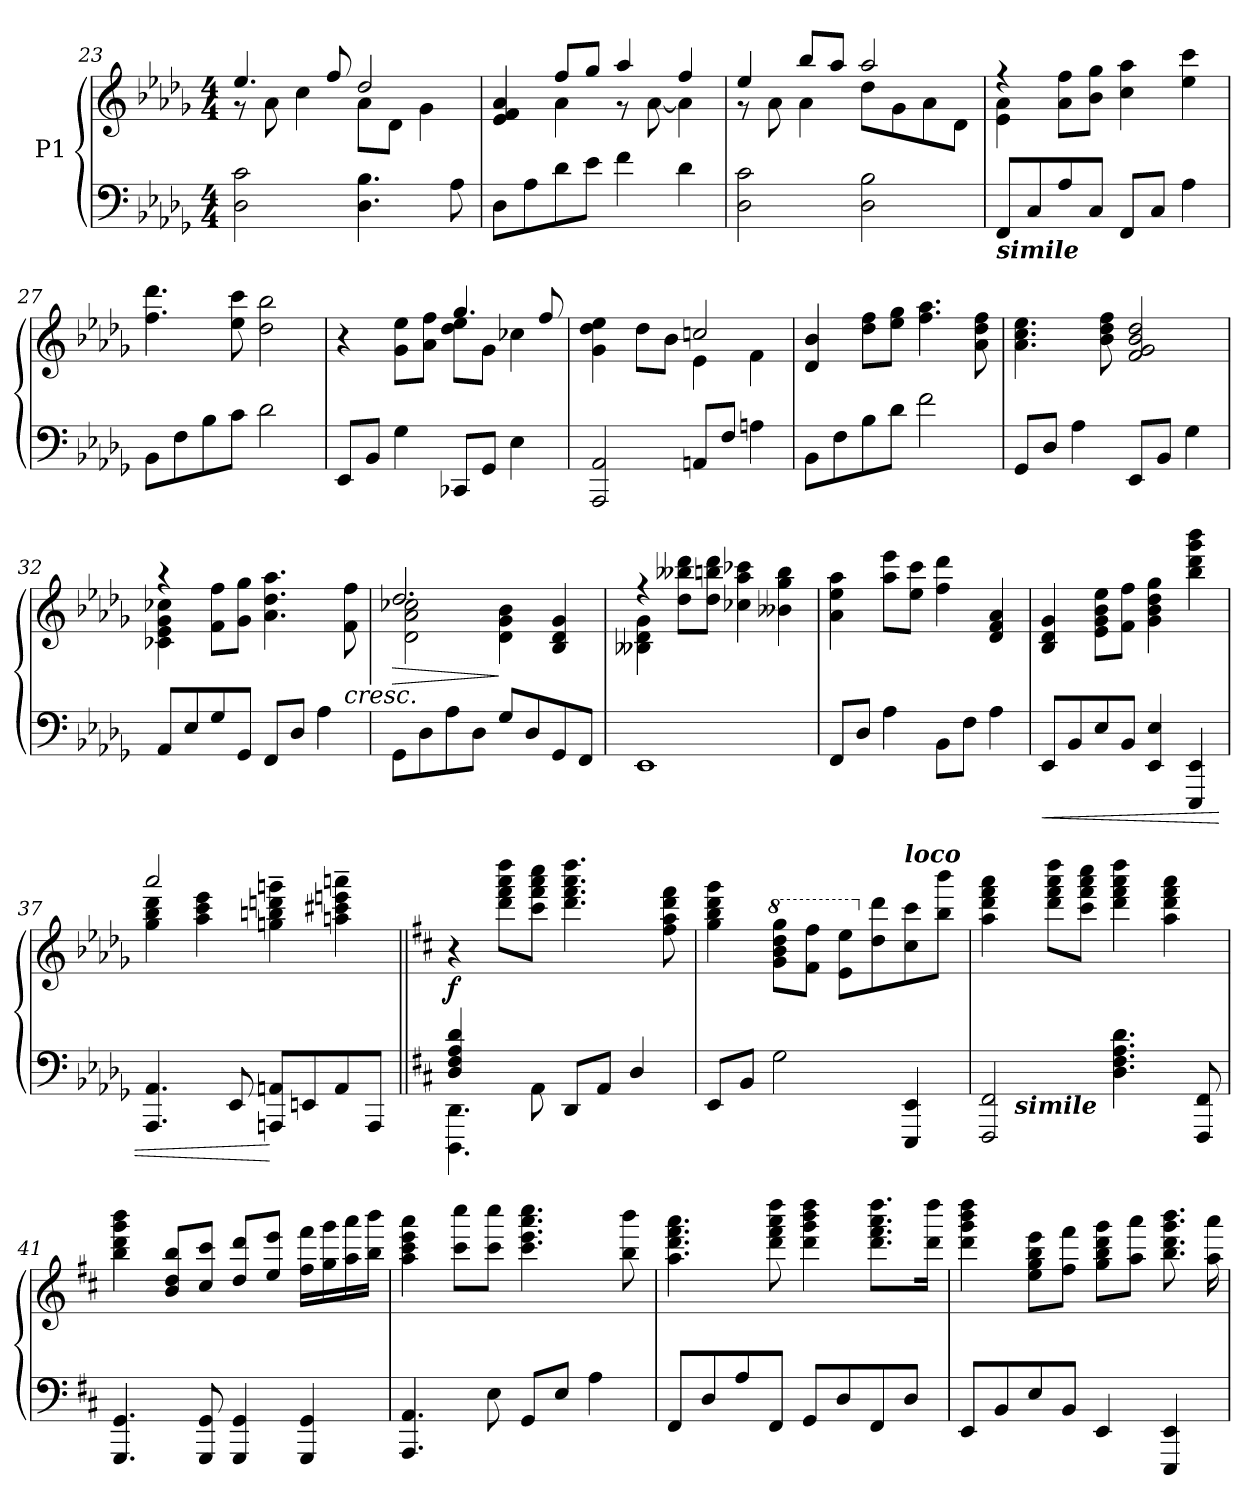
**kern	**kern	**dynam
*part1	*part1	*part1
*staff2	*staff1	*staff1/2
*I"P1	*	*
*clefF4	*clefG2	*
*k[b-e-a-d-g-]	*k[b-e-a-d-g-]	*
*D-:	*D-:	*
*M4/4	*M4/4	*
=23	=23	=23
*	*^	*
2D-i\ 2ci	4.ee-i/	8r	.
.	.	8a-i\	.
.	.	4cci\	.
.	8ffi/	.	.
4.D-i\ 4.B-i	2dd-i/	8a-i\L	.
.	.	8d-i\J	.
.	.	4g-i\	.
8A-i\	.	.	.
=24	=24	=24	=24
8D-i\L	4e-i/ 4fi 4a-i	4ryy	.
8A-i\	.	.	.
8d-i\	8ffi/L	4a-i\	.
8e-i\J	8gg-i/J	.	.
4fi\	4aa-i/	8r	.
.	.	[<8a-i\	.
4d-i\	4ffi/	4a-i\]	.
!!LO:LB:g=z	!!
=25	=25	=25	=25
2D-i\ 2ci	4ee-i/	8r	.
.	.	8a-i\	.
.	8bb-i/L	4a-i\	.
.	8aa-i/J	.	.
2D-i\ 2B-i	2aa-i/	8dd-i\L	.
.	.	8g-i\	.
.	.	8a-i\	.
.	.	8d-i\J	.
=26	=26	=26	=26
!LO:TX:b:Bi:t=simile	!	!	!
8FFi/L	4r	4e-i\ 4a-i	.
8Ci/	.	.	.
8A-i/	8a-i\ 8ffiL	2.ryy	.
8Ci/J	8b-i\ 8gg-iJ	.	.
8FFi/L	4cci\ 4aa-i	.	.
8Ci/J	.	.	.
4A-i\	4ee-i\ 4ccci	.	.
*	*v	*v	*
=27	=27	=27
8BB-i\L	4.ffi\ 4.ddd-i	.
8Fi\	.	.
8B-i\	.	.
8ci\J	8ee-i\ 8ccci	.
2d-i\	2dd-i\ 2bb-i	.
!!LO:LB:g=z
=28	=28	=28
*	*^	*
8EE-i/L	4r	4ryy	.
8BB-i/J	.	.	.
4G-i\	8g-i\ 8ee-iL	4ryy	.
.	8a-i\ 8ffiJ	.	.
8CC-Xi/L	4.gg-i/	8dd-i\ 8ee-iL	.
8GG-i/J	.	8g-i\J	.
4E-i\	.	4cc-Xi\	.
.	8ffi/	.	.
=29	=29	=29	=29
2AAA-i/ 2AA-i	2ryy	4g-i\ 4dd-i 4ee-i	.
.	.	8dd-i\L	.
.	.	8b-i\J	.
8AAni/L	2ccni/	4e-i\	.
8Fi/J	.	.	.
4Ani\	.	4fi\	.
*	*v	*v	*
=30	=30	=30
8BB-i\L	4d-i/ 4b-i	.
8Fi\	.	.
8B-i\	8dd-i\ 8ffiL	.
8d-i\J	8ee-i\ 8gg-iJ	.
2fi\	4.ffi\ 4.aa-i	.
.	8a-i\ 8dd-i 8ffi	.
!!LO:LB:g=z
=31	=31	=31
8GG-i/L	4.a-i\ 4.cci 4.ee-i	.
8D-i/J	.	.
4A-i\	.	.
.	8b-i\ 8dd-i 8ffi	.
8EE-i/L	2fi/ 2g-i 2b-i 2dd-i	.
8BB-i/J	.	.
4G-i\	.	.
=32	=32	=32
*	*^	*
8AA-i/L	4r	4c-Xi\ 4e-i 4g-i 4cc-Xi	.
8E-i/	.	.	.
8G-i/	8fi\ 8ffiL	2.ryy	[
8GG-i/J	8g-i\ 8gg-iJ	.	.
8FFi/L	4.a-i\ 4.dd-i 4.aa-i	.	.
8D-i/J	.	.	.
4A-i\	.	.	.
!	!	!	!LO:HP:b
.	8fi\ 8ffi	.	<
=33	=33	=33	=33
!	!	!	!LO:HP:b
8GG-i\L	2.dd-i/	2d-i\ 2a-i 2cc-Xi	>
8D-i\	.	.	.
8A-i\	.	.	.
8D-i\J	.	.	.
8G-i/L	.	4d-i\ 4g-i 4b-i	]
8D-i/	.	.	.
8GG-i/	4B-i/ 4d-i 4g-i	4ryy	.
8FFi/J	.	.	.
!!LO:PB:g=z	!!
=34	=34	=34	=34
1EE-i	4r	4B--Xi\ 4d-i 4g-i	.
.	8dd-i\ 8bb--Xi 8ddd-iL	2.ryy	.
.	8dd-i\ 8bbi 8ddd-iJ	.	.
.	4cc-Xi\ 4aa-i 4ccc-Xi	.	.
.	4b--Xi\ 4gg-i 4bbi	.	.
*	*v	*v	*
=35	=35	=35
8FFi/L	4a-i\ 4ee-i 4aa-i	.
8D-i/J	.	.
4A-i\	8aa-i\ 8eee-iL	.
.	8ee-i\ 8ccciJ	.
8BB-i\L	4ffi\ 4ddd-i	.
8Fi\J	.	.
4A-i\	4d-i/ 4fi 4a-i	.
=36	=36	=36
!	!	!LO:HP:b=2
8EE-i/L	4B-i/ 4d-i 4g-i	<
8BB-i/	.	.
*X8ba	*	*
8E-i/	8e-i\ 8g-i 8b-i 8ee-iL	.
8BB-i/J	8fi\ 8ffiJ	.
4EE-i/ 4E-i	4g-i\ 4b-i 4dd-i 4gg-i	.
*	*8ba	*
4EEE-i/ 4EE-i	4b-i\ 4dd-i 4gg-i 4bb-i	.
=37	=37	=37
*	*^	*
4.AAA-i/ 4.AA-i	2aa-i/	4g-i\ 4b-i 4dd-i	.
.	.	4a-i\ 4cci 4ee-i	.
8EE-i/	.	.	.
8AAAni/ 8AAniL	4gni\~ 4bni~ 4ddni~ 4ggni~	2ryy	[
8EEni/	.	.	.
8AAi/	4ani\~ 4cc#Xi~ 4eeni~ 4aani~	.	.
8AAAi/J	.	.	.
*	*v	*v	*
!!LO:LB:g=z
=38||	=38||	=38||
*k[f#c#]	*k[f#c#]	*
*D:	*D:	*
*^	*	*
4Di/ 4F#i 4Ai 4di	4.DDDi\ 4.DDi	4r	f
4ryy	.	8ddi\ 8ff#i 8aai 8dddiL	.
.	8AAi\	8cc#i\ 8ff#i 8aai 8ccc#iJ	.
8DDi/L	2ryy	4.ddi\ 4.ff#i 4.aai 4.dddi	.
8AAi/J	.	.	.
4Di/	.	.	.
.	.	8f#i\ 8ai 8ddi 8ff#i	.
*v	*v	*	*
=39	=39	=39
8EEi/L	4gi\ 4bi 4ddi 4ggi	.
8BBi/J	.	.
*	*8va	*
2Gi\	8ggi\ 8bbi 8dddi 8gggiL	.
.	8ff#i\ 8fff#iJ	.
.	8eei\ 8eeeiL	.
*	*X8va	*
.	8ddi\ 8dddi	.
*X8ba	*	*
!	!LO:TX:a:Bi:t=loco	!
4EEEi/ 4EEi	8cc#i\ 8ccc#i	.
*	*8ba	*
.	8bi\ 8bbiJ	.
=40	=40	=40
*^	*	*
2FFF#i/ 2FF#i	8ryy	4ai\ 4ddi 4ff#i 4aai	.
!	!LO:TX:b:Bi:t=simile	!	!
.	2..ryy	.	.
.	.	8ddi\ 8ff#i 8aai 8dddiL	.
.	.	8cc#i\ 8ff#i 8aai 8ccc#iJ	.
4.Di\ 4.F#i 4.Ai 4.di	.	4ddi\ 4ff#i 4aai 4dddi	.
.	.	4ai\ 4ddi 4ff#i 4aai	.
8FFF#i/ 8FF#i	.	.	.
*v	*v	*	*
!!LO:LB:g=z
=41	=41	=41
4.GGGi/ 4.GGi	4bi\ 4ddi 4ggi 4bbi	.
.	8Bi/ 8di 8biL	.
8GGGi/ 8GGi	8c#i/ 8cc#iJ	.
4GGGi/ 4GGi	8di/ 8ddiL	.
.	8ei/ 8eeiJ	.
4GGGi/ 4GGi	16f#i\ 16ff#iLL	.
.	16gi\ 16ggi	.
.	16ai\ 16aai	.
.	16bi\ 16bbiJJ	.
=42	=42	=42
4.AAAi/ 4.AAi	4ai\ 4cc#i 4eei 4aai	.
.	8cc#i\ 8ccc#iL	.
8Ei\	8cc#i\ 8ccc#iJ	.
8GGi/L	4.cc#i\ 4.eei 4.aai 4.ccc#i	.
8Ei/J	.	.
4Ai\	.	.
.	8bi\ 8bbi	.
=43	=43	=43
8FF#i/L	4.ai\ 4.ddi 4.ff#i 4.aai	.
8Di/	.	.
8Ai/	.	.
8FF#i/J	8ddi\ 8ff#i 8aai 8dddi	.
8GGi/L	4ddi\ 4ggi 4bbi 4dddi	.
8Di/	.	.
8FF#i/	8.ddi\ 8.ff#i 8.aai 8.dddiL	.
8Di/J	.	.
.	16ddi\ 16dddiJk	.
!!LO:LB:g=z
=44	=44	=44
8EEi/L	4ddi\ 4ggi 4bbi 4dddi	.
*X8ba	*	*
8BBi/	.	.
8Ei/	8ei\ 8gi 8bi 8eeiL	.
8BBi/J	8f#i\ 8ff#iJ	.
4EEi/	8gi\ 8bi 8ddi 8ggiL	.
.	8ai\ 8aaiJ	.
4EEEi/ 4EEi	8.bi\ 8.ddi 8.ggi 8.bbi	.
*	*8ba	*
.	16ai\ 16aai	.
=	=	=
*-	*-	*-
